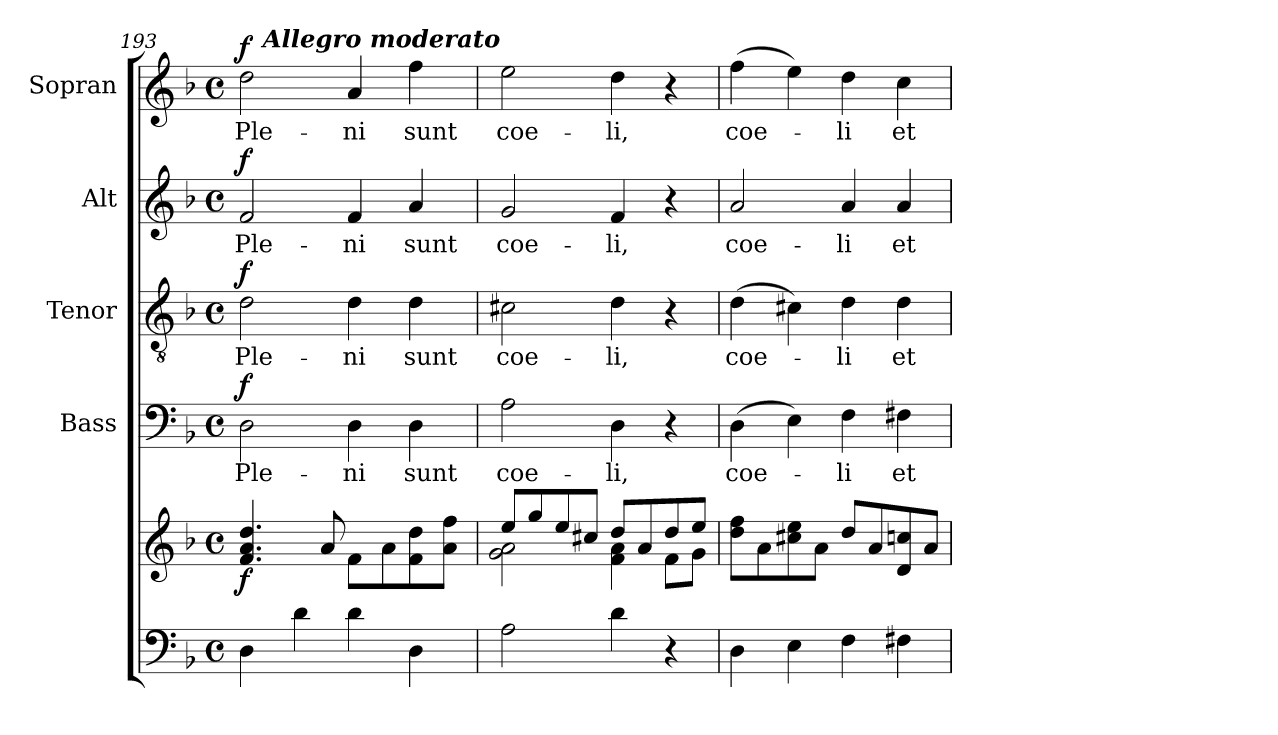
**kern	**kern	**dynam	**kern	**text	**dynam	**kern	**text	**dynam	**kern	**text	**dynam	**kern	**text	**dynam
*part5	*part5	*part5	*part4	*part4	*part4	*part3	*part3	*part3	*part2	*part2	*part2	*part1	*part1	*part1
*staff6	*staff5	*staff5/6	*staff4	*staff4	*staff4	*staff3	*staff3	*staff3	*staff2	*staff2	*staff2	*staff1	*staff1	*staff1
*	*	*	*I"Bass	*	*	*I"Tenor	*	*	*I"Alt	*	*	*I"Sopran	*	*
*	*	*	*I'B.	*	*	*I'T.	*	*	*I'A.	*	*	*I'S.	*	*
*clefF4	*clefG2	*	*clefF4	*	*	*clefGv2	*	*	*clefG2	*	*	*clefG2	*	*
*k[b-]	*k[b-]	*	*k[b-]	*	*	*k[b-]	*	*	*k[b-]	*	*	*k[b-]	*	*
*F:	*F:	*	*F:	*	*	*F:	*	*	*F:	*	*	*F:	*	*
*M4/4	*M4/4	*	*M4/4	*	*	*M4/4	*	*	*M4/4	*	*	*M4/4	*	*
*met(c)	*met(c)	*	*met(c)	*	*	*met(c)	*	*	*met(c)	*	*	*met(c)	*	*
=193	=193	=193	=193	=193	=193	=193	=193	=193	=193	=193	=193	=193	=193	=193
!	!	!LO:DY:b	!	!LO:LY:b	!LO:DY:a	!	!LO:LY:b	!LO:DY:a	!	!LO:LY:b	!LO:DY:a	!	!LO:LY:b	!LO:DY:a
*	*	*	*	*	*	*	*	*	*	*	*	*^	*	*
4D\	4.f/ 4.a/ 4.dd/	f	2D\	Ple-	f	2d\	Ple-	f	2f/	Ple-	f	2dd\	16.ryy	Ple-	f
!	!	!	!	!	!	!	!	!	!	!	!	!	!LO:TX:a:Bi:t=Allegro moderato	!	!
.	.	.	.	.	.	.	.	.	.	.	.	.	2ryy	.	.
4d\	.	.	.	.	.	.	.	.	.	.	.	.	.	.	.
.	8a/	.	.	.	.	.	.	.	.	.	.	.	.	.	.
!	!	!	!	!LO:LY:b	!	!	!LO:LY:b	!	!	!LO:LY:b	!	!	!	!LO:LY:b	!
4d\	8f\L	.	4D\	-ni	.	4d\	-ni	.	4f/	-ni	.	4a/	.	-ni	.
.	.	.	.	.	.	.	.	.	.	.	.	.	4ryy	.	.
.	8a\	.	.	.	.	.	.	.	.	.	.	.	.	.	.
!	!	!	!	!LO:LY:b	!	!	!LO:LY:b	!	!	!LO:LY:b	!	!	!	!LO:LY:b	!
4D\	8f\ 8dd\	.	4D\	sunt	.	4d\	sunt	.	4a/	sunt	.	4ff\	.	sunt	.
.	.	.	.	.	.	.	.	.	.	.	.	.	8ryy	.	.
.	8a\ 8ff\J	.	.	.	.	.	.	.	.	.	.	.	.	.	.
.	.	.	.	.	.	.	.	.	.	.	.	.	32ryy	.	.
=194	=194	=194	=194	=194	=194	=194	=194	=194	=194	=194	=194	=194	=194	=194	=194
*	*^	*	*	*	*	*	*	*	*	*	*	*	*	*	*
!	!	!	!	!	!LO:LY:b	!	!	!LO:LY:b	!	!	!LO:LY:b	!	!	!	!LO:LY:b	!
*	*	*	*	*	*	*	*	*	*	*	*	*	*v	*v	*	*
2A\	8ee/L	2g\ 2a\	.	2A\	coe-	.	2c#X\	coe-	.	2g/	coe-	.	2ee\	coe-	.
.	8gg/	.	.	.	.	.	.	.	.	.	.	.	.	.	.
.	8ee/	.	.	.	.	.	.	.	.	.	.	.	.	.	.
.	8cc#X/J	.	.	.	.	.	.	.	.	.	.	.	.	.	.
!	!	!	!	!	!LO:LY:b	!	!	!LO:LY:b	!	!	!LO:LY:b	!	!	!LO:LY:b	!
4d\	8dd/L	4f\ 4a\	.	4D\	-li,	.	4d\	-li,	.	4f/	-li,	.	4dd\	-li,	.
.	8a/	.	.	.	.	.	.	.	.	.	.	.	.	.	.
4r	8dd/	8f\L	.	4r	.	.	4r	.	.	4r	.	.	4r	.	.
.	8ee/J	8g\J	.	.	.	.	.	.	.	.	.	.	.	.	.
=195	=195	=195	=195	=195	=195	=195	=195	=195	=195	=195	=195	=195	=195	=195	=195
!	!	!	!	!	!LO:LY:b	!	!	!LO:LY:b	!	!	!LO:LY:b	!	!	!LO:LY:b	!
*	*v	*v	*	*	*	*	*	*	*	*	*	*	*	*	*
4D\	8dd\ 8ff\L	.	(>4D\	coe-	.	(>4d\	coe-	.	2a/	coe-	.	(>4ff\	coe-	.
.	8a\	.	.	.	.	.	.	.	.	.	.	.	.	.
4E\	8cc#X\ 8ee\	.	4E\)	.	.	4c#X\)	.	.	.	.	.	4ee\)	.	.
.	8a\J	.	.	.	.	.	.	.	.	.	.	.	.	.
!	!	!	!	!LO:LY:b	!	!	!LO:LY:b	!	!	!LO:LY:b	!	!	!LO:LY:b	!
4F\	8dd/L	.	4F\	-li	.	4d\	-li	.	4a/	-li	.	4dd\	-li	.
.	8a/	.	.	.	.	.	.	.	.	.	.	.	.	.
!	!	!	!	!LO:LY:b	!	!	!LO:LY:b	!	!	!LO:LY:b	!	!	!LO:LY:b	!
4F#X\	8d/ 8ccn/	.	4F#X\	et	.	4d\	et	.	4a/	et	.	4cc\	et	.
.	8a/J	.	.	.	.	.	.	.	.	.	.	.	.	.
=	=	=	=	=	=	=	=	=	=	=	=	=	=	=
*-	*-	*-	*-	*-	*-	*-	*-	*-	*-	*-	*-	*-	*-	*-
